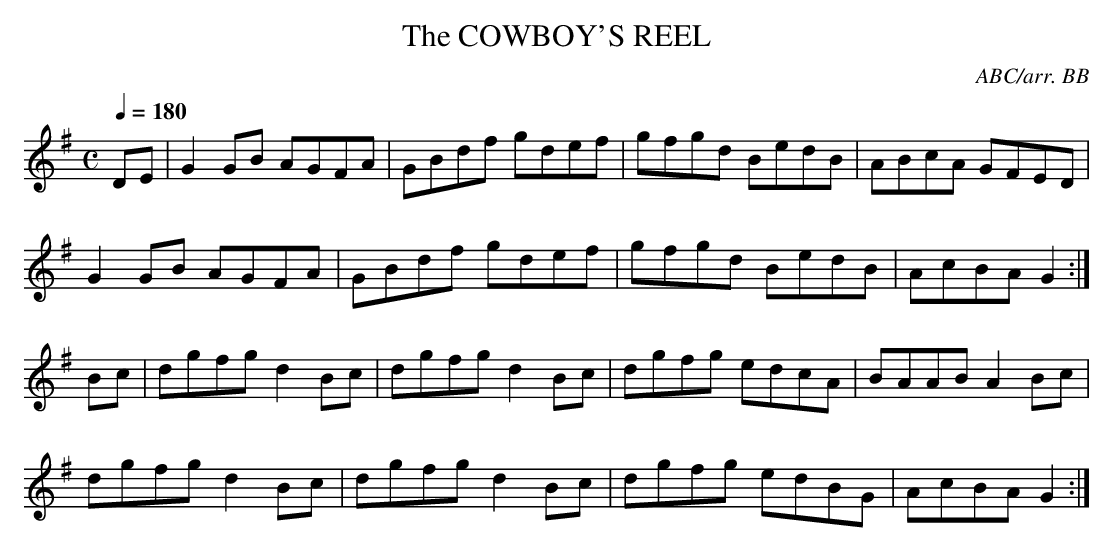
X:1
T:COWBOY'S REEL, The
C:ABC/arr. BB
Q:1/4=180
M:C
L:1/8
K:G % source key = A
DE|G2GB AGFA|GBdf gdef|gfgd BedB|ABcA GFED |
G2GB AGFA|GBdf gdef|gfgd BedB|AcBA G2 :|
Bc|dgfg d2Bc|dgfg d2Bc|dgfg edcA|BAAB A2Bc |
dgfg d2Bc|dgfg d2Bc|dgfg edBG|AcBA G2 :|
